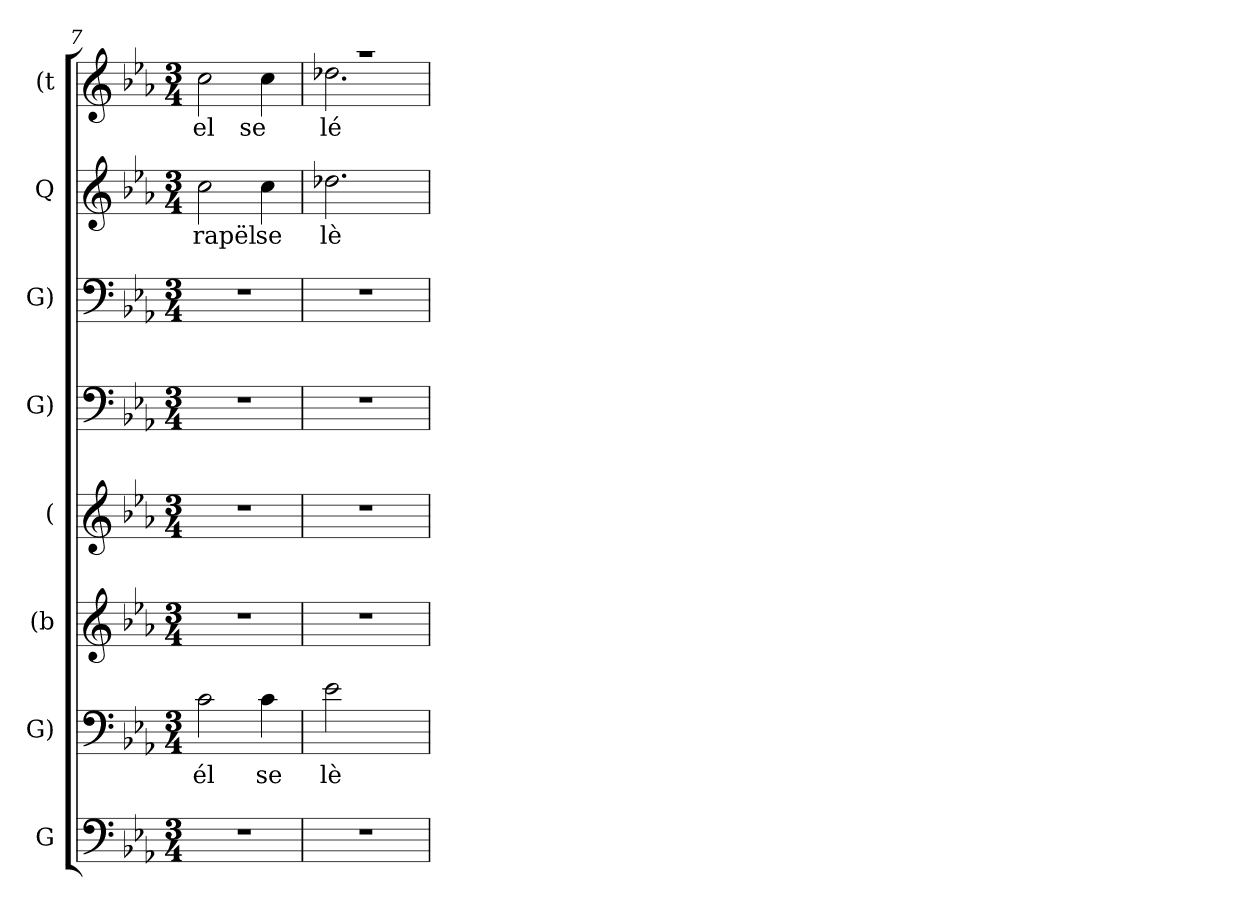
**kern	**kern	**text	**kern	**kern	**kern	**kern	**kern	**text	**kern	**text
*part8	*part7	*part7	*part6	*part5	*part4	*part3	*part2	*part2	*part1	*part1
*staff8	*staff7	*staff7	*staff6	*staff5	*staff4	*staff3	*staff2	*staff2	*staff1	*staff1
*I"G	*I"G)	*	*I"(b	*I"(	*I"G)	*I"G)	*I"Q	*	*I"(t	*
*clefF4	*clefF4	*	*clefG2	*clefG2	*clefF4	*clefF4	*clefG2	*	*clefG2	*
*k[b-e-a-]	*k[b-e-a-]	*	*k[b-e-a-]	*k[b-e-a-]	*k[b-e-a-]	*k[b-e-a-]	*k[b-e-a-]	*	*k[b-e-a-]	*
*M3/4	*M3/4	*	*M3/4	*M3/4	*M3/4	*M3/4	*M3/4	*	*M3/4	*
=7	=7	=7	=7	=7	=7	=7	=7	=7	=7	=7
2.r	2ci\	él	2.r	2.r	2.r	2.r	2cci\	rapël	2cci\	el
.	4ci\	se	.	.	.	.	4cci\	se	4cci\	se
!!LO:PB:g=z
=8	=8	=8	=8	=8	=8	=8	=8	=8	=8	=8
*	*	*	*	*	*	*	*	*	*^	*
2.r	2e-i\	lè	2.r	2.r	2.r	2.r	2.dd-Xi\	lè	2.r	2.dd-Xj\	lé
.	4ryy	.	.	.	.	.	.	.	.	.	.
*	*	*	*	*	*	*	*	*	*v	*v	*
=	=	=	=	=	=	=	=	=	=	=
*-	*-	*-	*-	*-	*-	*-	*-	*-	*-	*-
